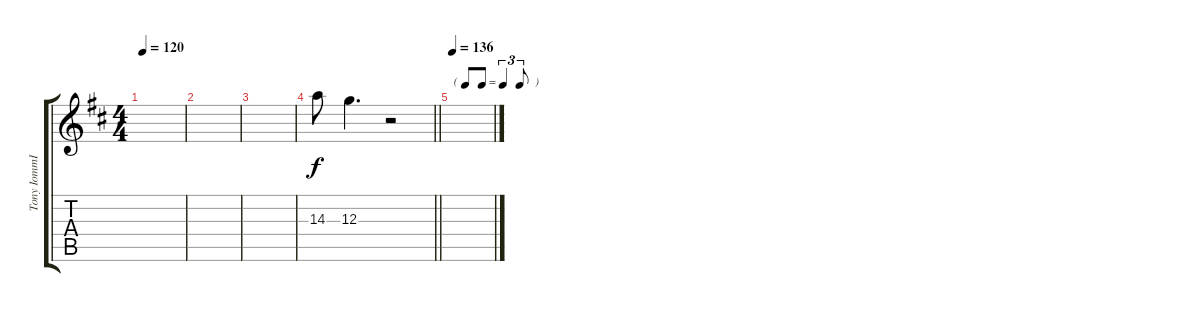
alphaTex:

\track ("Tony IommI Distortion (Rhythm II)" "Tony IommI") {instrument overdrivenguitar}
\staff {score tabs}
\tuning (E4 B3 G3 D3 A2 E2) {hide}
\ts (4 4)
\tempo 120
\clef g2
\ks d
|
|
|
\barLineRight lightlight
14.3.8 12.3.4{d} r.2 |
\tf triplet8th
\tempo 136
